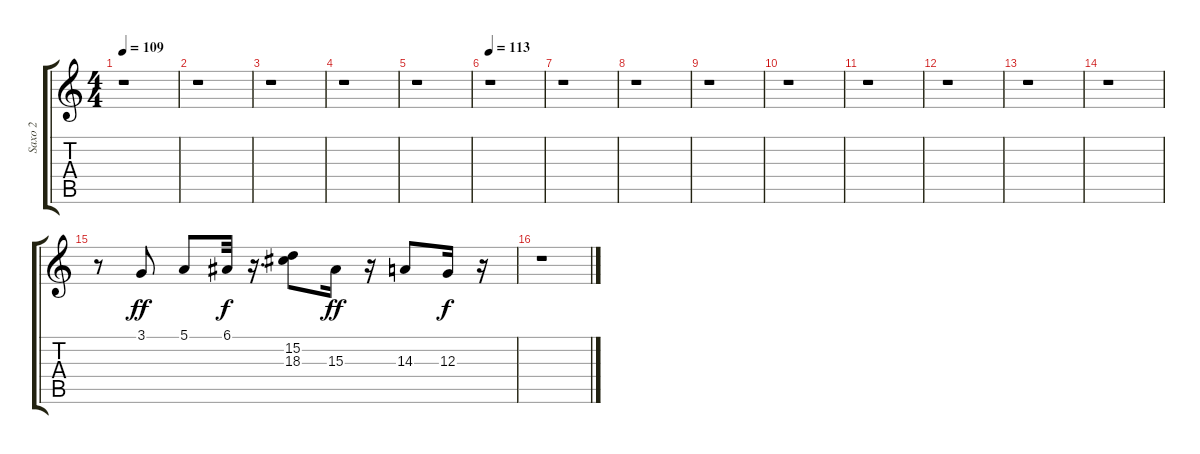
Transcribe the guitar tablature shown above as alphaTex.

\track ("Saxo 2" "Saxo 2") {instrument altosax}
\staff {score tabs}
\tuning (E4 B3 G3 D3 A2 E2) {hide}
\ts (4 4)
\tempo 109
\clef g2
\ks c
r.1{dy ff} |
r.1 |
r.1 |
r.1 |
r.1 |
\tempo 113
r.1 |
r.1 |
r.1 |
r.1 |
r.1 |
r.1 |
r.1 |
r.1 |
r.1 |
r.8 3.1.8 5.1.8 6.1.32{dy f} r.16{d} (15.2 18.3).8 15.3.16{dy ff} r.16 14.3.8 12.3.16{dy f} r.16 |
r.1
